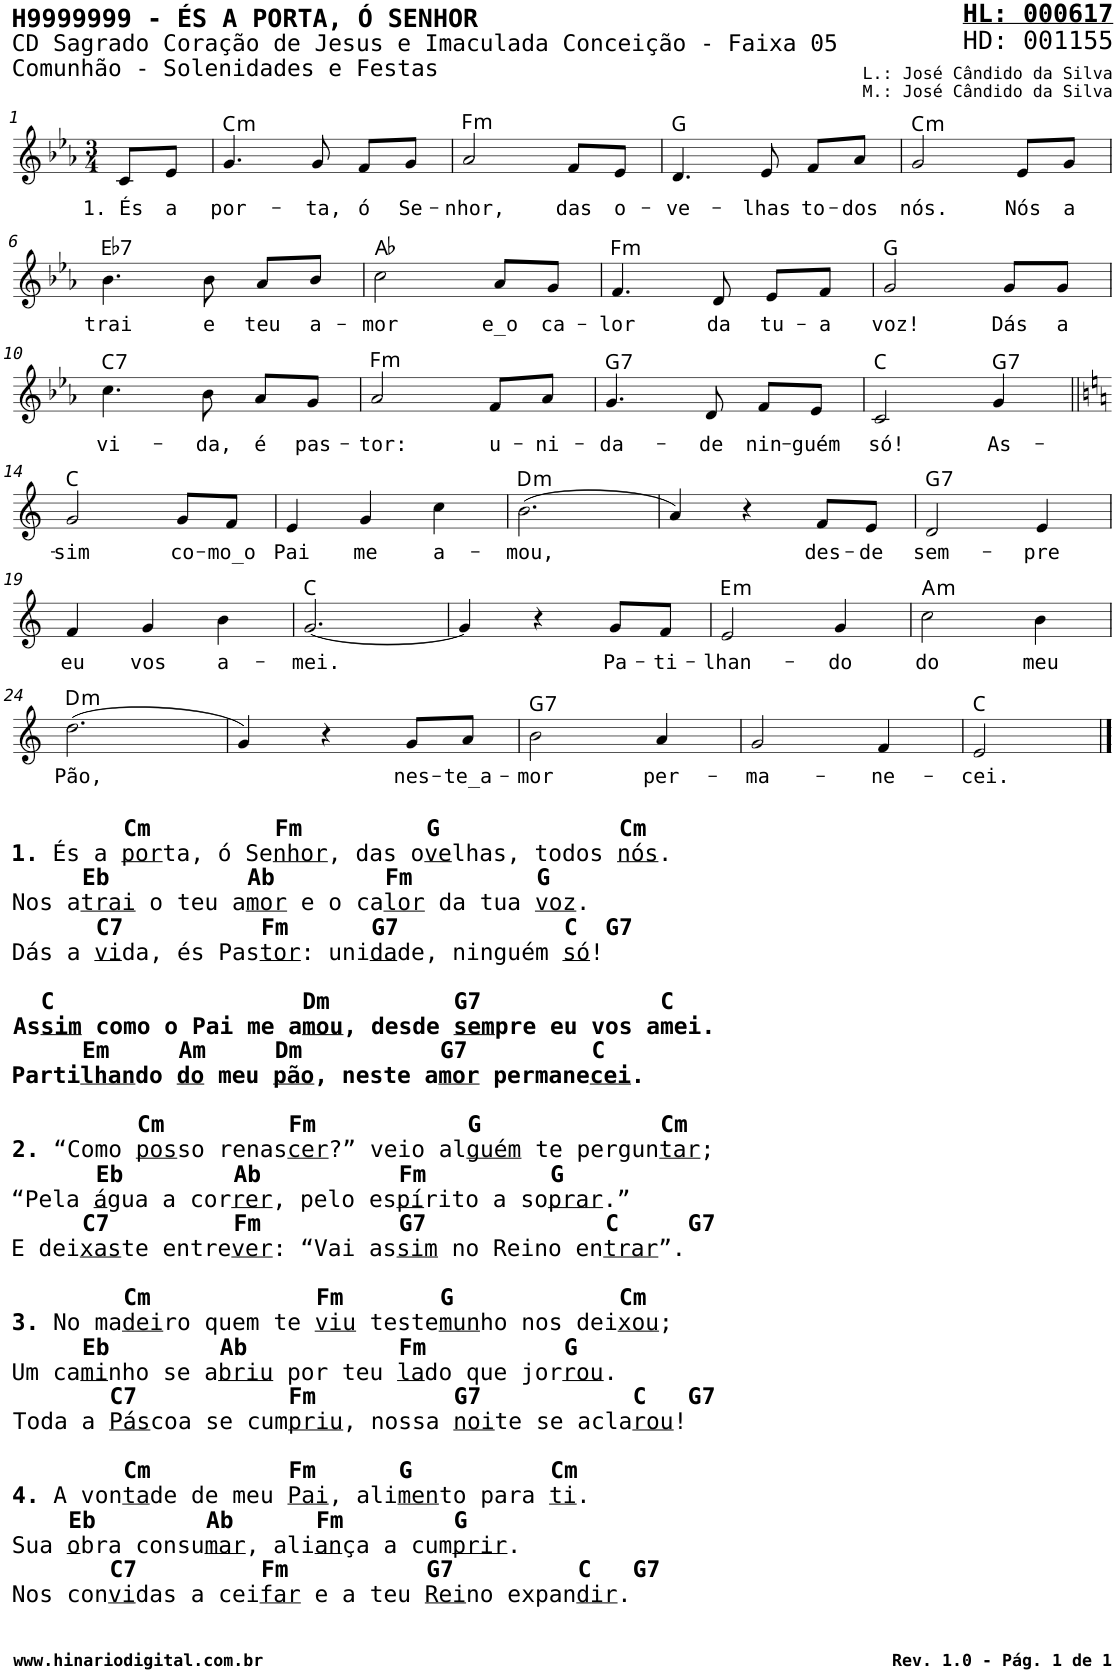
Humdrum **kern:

**kern	**text	**harte
*part1	*part1	*part1
*staff1	*staff1	*
*I"Voz	*	*
*I'V	*	*
*stria5	*	*
*clefG2	*	*
*k[b-e-a-]	*	*
*M3/4	*	*
=1	=1	=1
!	!LO:LY:b	!
8c/L	1. És	.
!	!LO:LY:b	!
8e-/J	a	.
=2	=2	=2
!	!LO:LY:b	!LO:H:kt=m
4.g/	por-	C:min
!	!LO:LY:b	!
8g/	-ta,	.
!	!LO:LY:b	!
8f/L	ó	.
!	!LO:LY:b	!
8g/J	Se-	.
=3	=3	=3
!	!LO:LY:b	!LO:H:kt=m
2a-/	-nhor,	F:min
!	!LO:LY:b	!
8f/L	das	.
!	!LO:LY:b	!
8e-/J	o-	.
=4	=4	=4
!	!LO:LY:b	!
4.d/	-ve-	G:maj
!	!LO:LY:b	!
8e-/	-lhas	.
!	!LO:LY:b	!
8f/L	to-	.
!	!LO:LY:b	!
8a-/J	-dos	.
=5	=5	=5
!	!LO:LY:b	!LO:H:kt=m
2g/	nós.	C:min
!	!LO:LY:b	!
8e-/L	Nós	.
!	!LO:LY:b	!
8g/J	a	.
!!LO:LB:g=z
=6	=6	=6
!	!LO:LY:b	!LO:H:kt=7
4.b-\	trai	Eb:7
!	!LO:LY:b	!
8b-\	e	.
!	!LO:LY:b	!
8a-/L	teu	.
!	!LO:LY:b	!
8b-/J	a-	.
=7	=7	=7
!	!LO:LY:b	!
2cc\	-mor	Ab:maj
!	!LO:LY:b	!
8a-/L	e_o	.
!	!LO:LY:b	!
8g/J	ca-	.
=8	=8	=8
!	!LO:LY:b	!LO:H:kt=m
4.f/	-lor	F:min
!	!LO:LY:b	!
8d/	da	.
!	!LO:LY:b	!
8e-/L	tu-	.
!	!LO:LY:b	!
8f/J	-a	.
=9	=9	=9
!	!LO:LY:b	!
2g/	voz!	G:maj
!	!LO:LY:b	!
8g/L	Dás	.
!	!LO:LY:b	!
8g/J	a	.
!!LO:LB:g=z
=10	=10	=10
!	!LO:LY:b	!LO:H:kt=7
4.cc\	vi-	C:7
!	!LO:LY:b	!
8b-\	-da,	.
!	!LO:LY:b	!
8a-/L	é	.
!	!LO:LY:b	!
8g/J	pas-	.
=11	=11	=11
!	!LO:LY:b	!LO:H:kt=m
2a-/	-tor:	F:min
!	!LO:LY:b	!
8f/L	u-	.
!	!LO:LY:b	!
8a-/J	-ni-	.
=12	=12	=12
!	!LO:LY:b	!LO:H:kt=7
4.g/	-da-	G:7
!	!LO:LY:b	!
8d/	-de	.
!	!LO:LY:b	!
8f/L	nin-	.
!	!LO:LY:b	!
8e-/J	-guém	.
=13	=13	=13
!	!LO:LY:b	!
2c/	só!	C:maj
!	!LO:LY:b	!LO:H:kt=7
4g/	As-	G:7
!!LO:LB:g=z
=14||	=14||	=14||
*k[]	*	*
!	!LO:LY:b	!
2g/	-sim	C:maj
!	!LO:LY:b	!
8g/L	co-	.
!	!LO:LY:b	!
8f/J	-mo_o	.
=15	=15	=15
!	!LO:LY:b	!
4e/	Pai	.
!	!LO:LY:b	!
4g/	me	.
!	!LO:LY:b	!
4cc\	a-	.
=16	=16	=16
!	!LO:LY:b	!LO:H:kt=m
(2.b\	-mou,	D:min
=17	=17	=17
4a/)	.	.
4r	.	.
!	!LO:LY:b	!
8f/L	des-	.
!	!LO:LY:b	!
8e/J	-de	.
=18	=18	=18
!	!LO:LY:b	!LO:H:kt=7
2d/	sem-	G:7
!	!LO:LY:b	!
4e/	-pre	.
!!LO:LB:g=z
=19	=19	=19
!	!LO:LY:b	!
4f/	eu	.
!	!LO:LY:b	!
4g/	vos	.
!	!LO:LY:b	!
4b\	a-	.
=20	=20	=20
!	!LO:LY:b	!
[2.g/	-mei.	C:maj
=21	=21	=21
4g/]	.	.
4r	.	.
!	!LO:LY:b	!
8g/L	Pa-	.
!	!LO:LY:b	!
8f/J	-ti-	.
=22	=22	=22
!	!LO:LY:b	!LO:H:kt=m
2e/	-lhan-	E:min
!	!LO:LY:b	!
4g/	-do	.
=23	=23	=23
!	!LO:LY:b	!LO:H:kt=m
2cc\	do	A:min
!	!LO:LY:b	!
4b\	meu	.
!!LO:LB:g=z
=24	=24	=24
!LO:TX:b:B:t=Cm         Fm         G &nbsp;           Cm	!	!
!LO:TX:b:t=1.	!	!
!LO:TX:b:t=És a	!	!
!LO:TX:b:t=por	!	!
!LO:TX:b:t=ta, ó Se	!	!
!LO:TX:b:t=nhor	!	!
!LO:TX:b:t=, das o	!	!
!LO:TX:b:t=ve	!	!
!LO:TX:b:t=lhas, todos	!	!
!LO:TX:b:t=nós	!	!
!LO:TX:b:t=.	!	!
!LO:TX:b:B:t=Eb          Ab        Fm &nbsp;       G	!	!
!LO:TX:b:t=Nos a	!	!
!LO:TX:b:t=trai	!	!
!LO:TX:b:t=o teu a	!	!
!LO:TX:b:t=mor	!	!
!LO:TX:b:t=e o ca	!	!
!LO:TX:b:t=lor	!	!
!LO:TX:b:t=da tua	!	!
!LO:TX:b:t=voz	!	!
!LO:TX:b:t=.	!	!
!LO:TX:b:B:t=C7          Fm      G7 &nbsp;          C  G7	!	!
!LO:TX:b:t=Dás a	!	!
!LO:TX:b:t=vi	!	!
!LO:TX:b:t=da, és Pas	!	!
!LO:TX:b:t=tor	!	!
!LO:TX:b:t=&colon; uni	!	!
!LO:TX:b:t=da	!	!
!LO:TX:b:t=de, ninguém	!	!
!LO:TX:b:t=só	!	!
!LO:TX:b:t=!	!	!
!LO:TX:b:B:t=C                  Dm         G7             C	!	!
!LO:TX:b:t=As	!	!
!LO:TX:b:t=sim	!	!
!LO:TX:b:t=como o Pai me a	!	!
!LO:TX:b:t=mou	!	!
!LO:TX:b:t=, desde	!	!
!LO:TX:b:t=sem	!	!
!LO:TX:b:t=pre eu vos amei.	!	!
!LO:TX:b:t=Em     Am     Dm          G7         C	!	!
!LO:TX:b:t=Parti	!	!
!LO:TX:b:t=lhan	!	!
!LO:TX:b:t=do	!	!
!LO:TX:b:t=do	!	!
!LO:TX:b:t=meu	!	!
!LO:TX:b:t=pão	!	!
!LO:TX:b:t=, neste a	!	!
!LO:TX:b:t=mor	!	!
!LO:TX:b:t=permane	!	!
!LO:TX:b:t=cei	!	!
!LO:TX:b:t=.	!	!
!LO:TX:b:t=Cm         Fm           G &nbsp;           Cm	!	!
!LO:TX:b:t=2.	!	!
!LO:TX:b:t=“Como	!	!
!LO:TX:b:t=pos	!	!
!LO:TX:b:t=so renas	!	!
!LO:TX:b:t=cer	!	!
!LO:TX:b:t=?” veio al	!	!
!LO:TX:b:t=guém	!	!
!LO:TX:b:t=te pergun	!	!
!LO:TX:b:t=tar	!	!
!LO:TX:b:t=;	!	!
!LO:TX:b:B:t=Eb        Ab          Fm &nbsp;       G	!	!
!LO:TX:b:t=“Pela	!	!
!LO:TX:b:t=á	!	!
!LO:TX:b:t=gua a cor	!	!
!LO:TX:b:t=rer	!	!
!LO:TX:b:t=, pelo es	!	!
!LO:TX:b:t=pí	!	!
!LO:TX:b:t=rito a so	!	!
!LO:TX:b:t=prar	!	!
!LO:TX:b:t=.”	!	!
!LO:TX:b:B:t=C7         Fm          G7 &nbsp;           C     G7	!	!
!LO:TX:b:t=E dei	!	!
!LO:TX:b:t=xas	!	!
!LO:TX:b:t=te entre	!	!
!LO:TX:b:t=ver	!	!
!LO:TX:b:t=&colon; “Vai as	!	!
!LO:TX:b:t=sim	!	!
!LO:TX:b:t=no Reino en	!	!
!LO:TX:b:t=trar	!	!
!LO:TX:b:t=”.	!	!
!LO:TX:b:B:t=Cm            Fm       G &nbsp;          Cm	!	!
!LO:TX:b:t=3.	!	!
!LO:TX:b:t=No ma	!	!
!LO:TX:b:t=dei	!	!
!LO:TX:b:t=ro quem te	!	!
!LO:TX:b:t=viu	!	!
!LO:TX:b:t=teste	!	!
!LO:TX:b:t=mun	!	!
!LO:TX:b:t=ho nos dei	!	!
!LO:TX:b:t=xou	!	!
!LO:TX:b:t=;	!	!
!LO:TX:b:B:t=Eb        Ab           Fm &nbsp;        G	!	!
!LO:TX:b:t=Um ca	!	!
!LO:TX:b:t=mi	!	!
!LO:TX:b:t=nho se a	!	!
!LO:TX:b:t=briu	!	!
!LO:TX:b:t=por teu	!	!
!LO:TX:b:t=la	!	!
!LO:TX:b:t=do que jor	!	!
!LO:TX:b:t=rou	!	!
!LO:TX:b:t=.	!	!
!LO:TX:b:B:t=C7           Fm          G7 &nbsp;         C   G7	!	!
!LO:TX:b:t=Toda a	!	!
!LO:TX:b:t=Pás	!	!
!LO:TX:b:t=coa se cum	!	!
!LO:TX:b:t=priu	!	!
!LO:TX:b:t=, nossa	!	!
!LO:TX:b:t=noi	!	!
!LO:TX:b:t=te se acla	!	!
!LO:TX:b:t=rou	!	!
!LO:TX:b:t=!	!	!
!LO:TX:b:B:t=Cm          Fm      G &nbsp;        Cm	!	!
!LO:TX:b:t=4.	!	!
!LO:TX:b:t=A von	!	!
!LO:TX:b:t=ta	!	!
!LO:TX:b:t=de de meu	!	!
!LO:TX:b:t=Pai	!	!
!LO:TX:b:t=, ali	!	!
!LO:TX:b:t=men	!	!
!LO:TX:b:t=to para	!	!
!LO:TX:b:t=ti	!	!
!LO:TX:b:t=.	!	!
!LO:TX:b:B:t=Eb        Ab      Fm &nbsp;      G	!	!
!LO:TX:b:t=Sua	!	!
!LO:TX:b:t=o	!	!
!LO:TX:b:t=bra consu	!	!
!LO:TX:b:t=mar	!	!
!LO:TX:b:t=, ali	!	!
!LO:TX:b:t=an	!	!
!LO:TX:b:t=ça a cum	!	!
!LO:TX:b:t=prir	!	!
!LO:TX:b:t=.	!	!
!LO:TX:b:B:t=C7         Fm          G7 &nbsp;       C   G7	!	!
!LO:TX:b:t=Nos con	!	!
!LO:TX:b:t=vi	!	!
!LO:TX:b:t=das a cei	!	!
!LO:TX:b:t=far	!	!
!LO:TX:b:t=e a teu	!	!
!LO:TX:b:t=Rei	!	!
!LO:TX:b:t=no expan	!	!
!LO:TX:b:t=dir	!	!
!LO:TX:b:t=.	!	!
!	!LO:LY:b	!LO:H:kt=m
(2.dd\	Pão,	D:min
=25	=25	=25
4g/)	.	.
4r	.	.
!	!LO:LY:b	!
8g/L	nes-	.
!	!LO:LY:b	!
8a/J	-te_a-	.
=26	=26	=26
!	!LO:LY:b	!LO:H:kt=7
2b\	-mor	G:7
!	!LO:LY:b	!
4a/	per-	.
=27	=27	=27
!	!LO:LY:b	!
2g/	-ma-	.
!	!LO:LY:b	!
4f/	-ne-	.
=28	=28	=28
!	!LO:LY:b	!
2e/	-cei.	C:maj
==	==	==
*-	*-	*-
